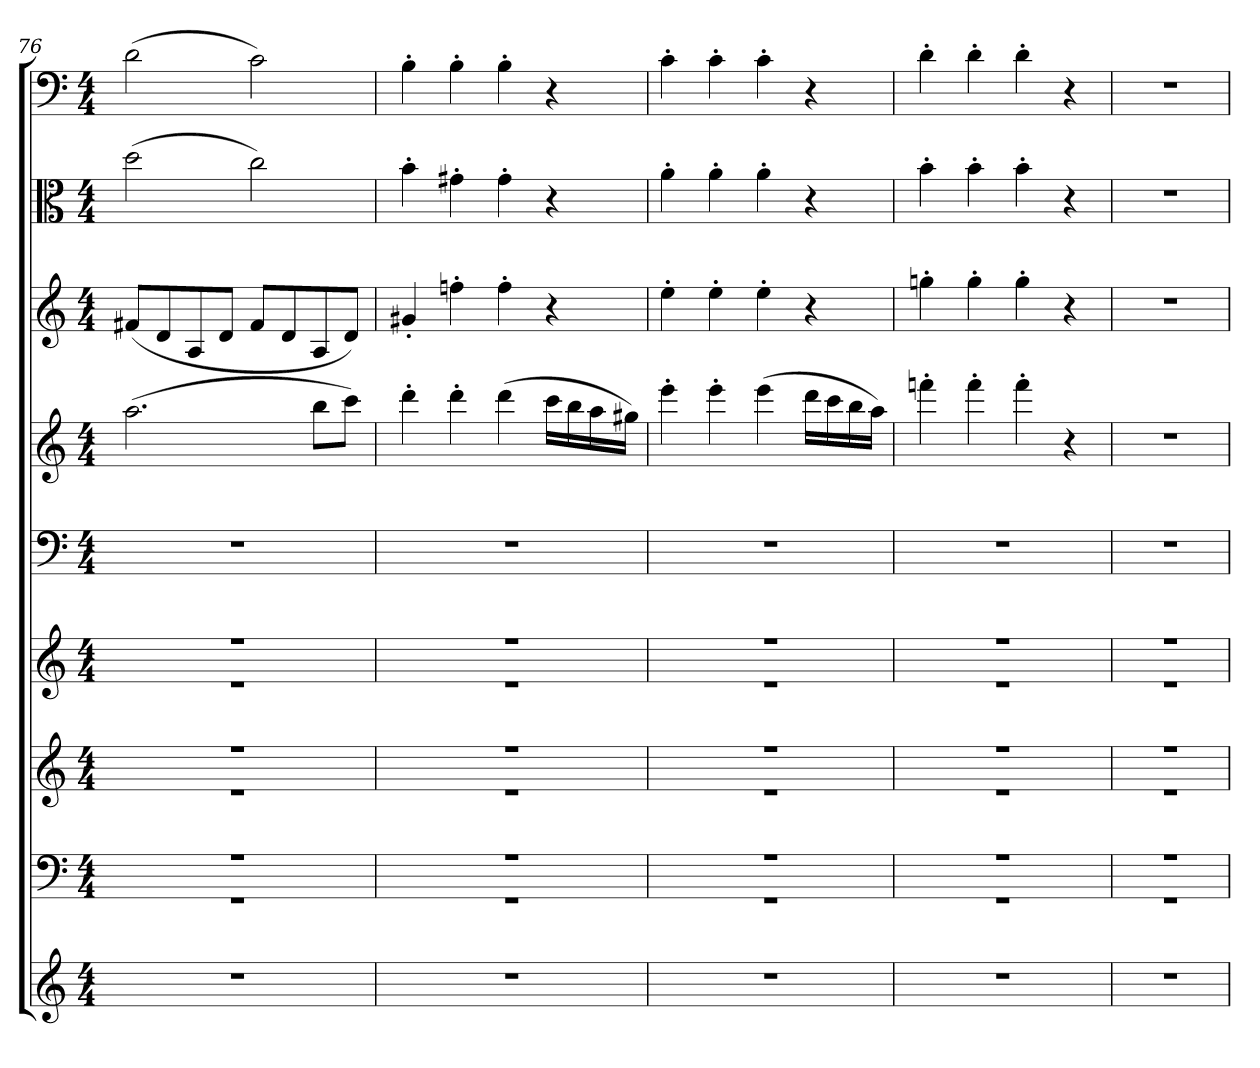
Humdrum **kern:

**kern	**kern	**kern	**kern	**kern	**kern	**kern	**kern	**kern
*part9	*part8	*part7	*part6	*part5	*part4	*part3	*part2	*part1
*staff9	*staff8	*staff7	*staff6	*staff5	*staff4	*staff3	*staff2	*staff1
*clefG2	*clefF4	*clefG2	*clefG2	*clefF4	*clefG2	*clefG2	*clefC3	*clefF4
*k[]	*k[]	*k[]	*k[]	*k[]	*k[]	*k[]	*k[]	*k[]
*C:	*C:	*C:	*C:	*C:	*C:	*C:	*C:	*C:
*M4/4	*M4/4	*M4/4	*M4/4	*M4/4	*M4/4	*M4/4	*M4/4	*M4/4
=76	=76	=76	=76	=76	=76	=76	=76	=76
*	*^	*^	*^	*	*	*	*	*
1r	1r	1r	1r	1r	1r	1r	1r	(2.aa\	(8f#X/L	(2dd\	(2d\
.	.	.	.	.	.	.	.	.	8d/	.	.
.	.	.	.	.	.	.	.	.	8A/	.	.
.	.	.	.	.	.	.	.	.	8d/J	.	.
.	.	.	.	.	.	.	.	.	8f#/L	2cc\)	2c\)
.	.	.	.	.	.	.	.	.	8d/	.	.
.	.	.	.	.	.	.	.	8bb\L	8A/	.	.
.	.	.	.	.	.	.	.	8ccc\J)	8d/J)	.	.
=77	=77	=77	=77	=77	=77	=77	=77	=77	=77	=77	=77
1r	1r	1r	1r	1r	1r	1r	1r	4ddd'\	4g#X'/	4b'\	4B'\
.	.	.	.	.	.	.	.	4ddd'\	4ffn'\	4g#X'\	4B'\
.	.	.	.	.	.	.	.	(4ddd\	4ff'\	4g#'\	4B'\
.	.	.	.	.	.	.	.	16ccc\LL	4r	4r	4r
.	.	.	.	.	.	.	.	16bb\	.	.	.
.	.	.	.	.	.	.	.	16aa\	.	.	.
.	.	.	.	.	.	.	.	16gg#X\JJ)	.	.	.
=78	=78	=78	=78	=78	=78	=78	=78	=78	=78	=78	=78
1r	1r	1r	1r	1r	1r	1r	1r	4eee'\	4ee'\	4a'\	4c'\
.	.	.	.	.	.	.	.	4eee'\	4ee'\	4a'\	4c'\
.	.	.	.	.	.	.	.	(4eee\	4ee'\	4a'\	4c'\
.	.	.	.	.	.	.	.	16ddd\LL	4r	4r	4r
.	.	.	.	.	.	.	.	16ccc\	.	.	.
.	.	.	.	.	.	.	.	16bb\	.	.	.
.	.	.	.	.	.	.	.	16aa\JJ)	.	.	.
=79	=79	=79	=79	=79	=79	=79	=79	=79	=79	=79	=79
1r	1r	1r	1r	1r	1r	1r	1r	4fffn'\	4ggn'\	4b'\	4d'\
.	.	.	.	.	.	.	.	4fff'\	4gg'\	4b'\	4d'\
.	.	.	.	.	.	.	.	4fff'\	4gg'\	4b'\	4d'\
.	.	.	.	.	.	.	.	4r	4r	4r	4r
=80	=80	=80	=80	=80	=80	=80	=80	=80	=80	=80	=80
1r	1r	1r	1r	1r	1r	1r	1r	1r	1r	1r	1r
*	*v	*v	*	*	*v	*v	*	*	*	*	*
*	*	*v	*v	*	*	*	*	*	*
=	=	=	=	=	=	=	=	=
*-	*-	*-	*-	*-	*-	*-	*-	*-
